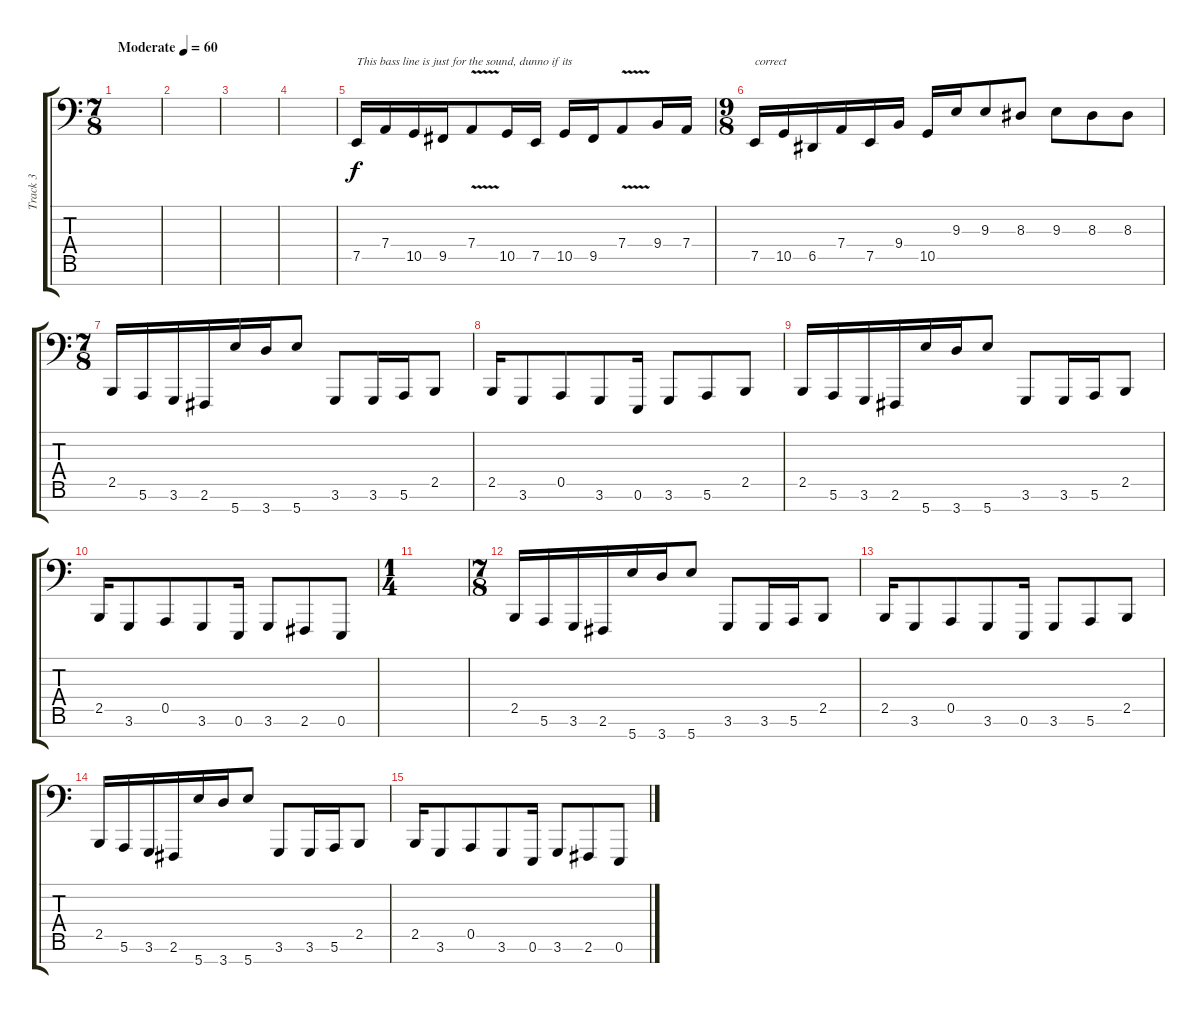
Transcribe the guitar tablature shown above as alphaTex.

\track ("Track 3" "Track 3") {instrument electricbassfinger}
\staff {score tabs}
\tuning (E2 B1 G1 D1 A0 E0 B-1) {hide}
\ts (7 8)
\tempo (60 "Moderate")
\clef f4
\ks c
|
|
|
|
7.5.16{txt "This bass line is just for the sound, dunno if its"} 7.4.16 10.5.16 9.5.16 7.4{v}.8 10.5.16 7.5.16 10.5.16 9.5.16 7.4{v}.8 9.4.16 7.4.16 |
\ts (9 8)
7.5.16{txt "correct"} 10.5.16 6.5.16 7.4.16 7.5.16 9.4.16 10.5.16 9.3.16 9.3.8 8.3.8 9.3.8 8.3.8 8.3.8 |
\ts (7 8)
2.5.16 5.6.16 3.6.16 2.6.16 5.7.16 3.7.16 5.7.8 3.6.8 3.6.16 5.6.16 2.5.8 |
2.5.16 3.6.8 0.5.8 3.6.8 0.6.16 3.6.8 5.6.8 2.5.8 |
2.5.16 5.6.16 3.6.16 2.6.16 5.7.16 3.7.16 5.7.8 3.6.8 3.6.16 5.6.16 2.5.8 |
2.5.16 3.6.8 0.5.8 3.6.8 0.6.16 3.6.8 2.6.8 0.6.8 |
\ts (1 4)
|
\ts (7 8)
2.5.16 5.6.16 3.6.16 2.6.16 5.7.16 3.7.16 5.7.8 3.6.8 3.6.16 5.6.16 2.5.8 |
2.5.16 3.6.8 0.5.8 3.6.8 0.6.16 3.6.8 5.6.8 2.5.8 |
2.5.16 5.6.16 3.6.16 2.6.16 5.7.16 3.7.16 5.7.8 3.6.8 3.6.16 5.6.16 2.5.8 |
2.5.16 3.6.8 0.5.8 3.6.8 0.6.16 3.6.8 2.6.8 0.6.8
